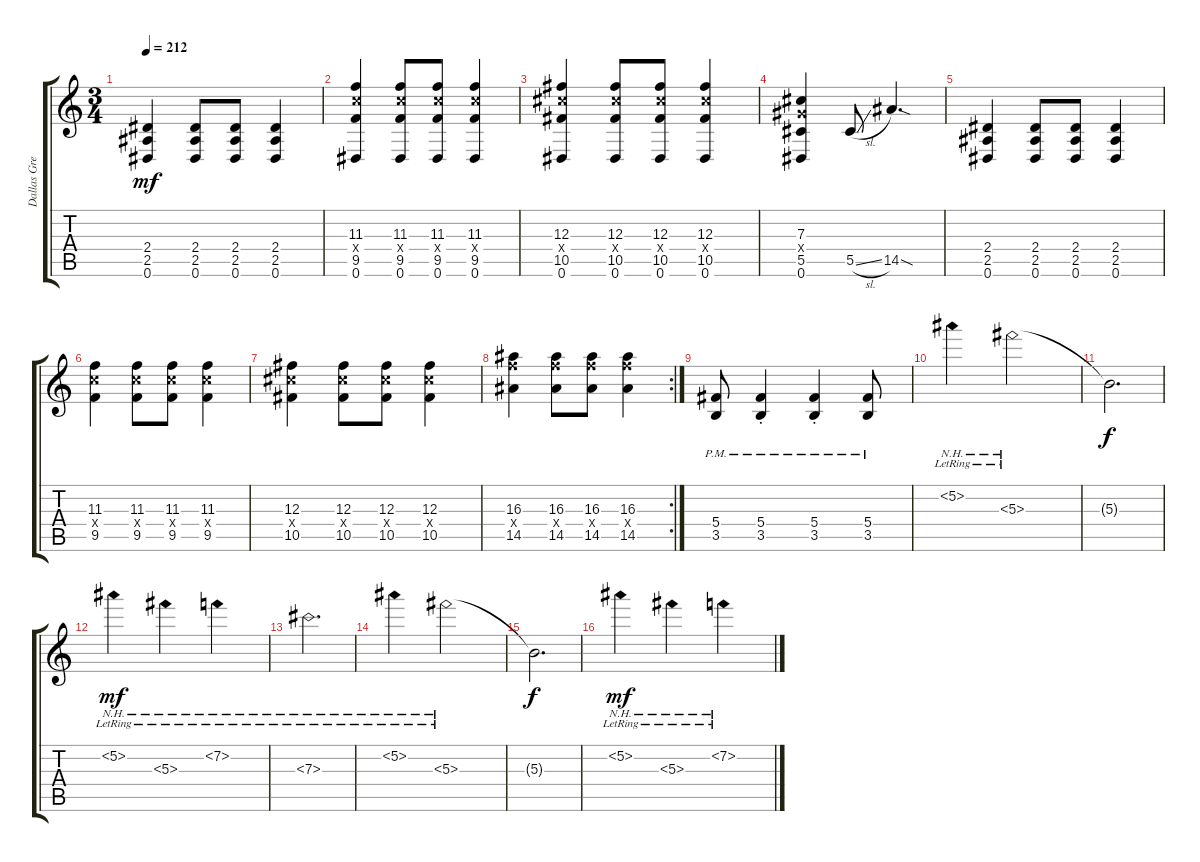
\track ("Dallas Green" "Dallas Gre") {instrument distortionguitar}
\staff {score tabs}
\tuning (Eb4 Bb3 Gb3 Db3 Ab2 Eb2) {hide}
\ts (3 4)
\tempo 212
\clef g2
\ks c
(2.4 2.5 0.6).4{dy mf} (2.4 2.5 0.6).8 (2.4 2.5 0.6).8 (2.4 2.5 0.6).4 |
(11.3 11.4{x} 9.5 0.6).4 (11.3 11.4{x} 9.5 0.6).8 (11.3 11.4{x} 9.5 0.6).8 (11.3 11.4{x} 9.5 0.6).4 |
(12.3 12.4{x} 10.5 0.6).4 (12.3 12.4{x} 10.5 0.6).8 (12.3 12.4{x} 10.5 0.6).8 (12.3 12.4{x} 10.5 0.6).4 |
(7.3 7.4{x} 5.5 0.6).4 5.5{sl}.8 14.5{sod}.4{d} |
(2.4 2.5 0.6).4 (2.4 2.5 0.6).8 (2.4 2.5 0.6).8 (2.4 2.5 0.6).4 |
(11.3 11.4{x} 9.5).4 (11.3 11.4{x} 9.5).8 (11.3 11.4{x} 9.5).8 (11.3 11.4{x} 9.5).4 |
(12.3 12.4{x} 10.5).4 (12.3 12.4{x} 10.5).8 (12.3 12.4{x} 10.5).8 (12.3 12.4{x} 10.5).4 |
\rc 2
(16.3 16.4{x} 14.5).4 (16.3 16.4{x} 14.5).8 (16.3 16.4{x} 14.5).8 (16.3 16.4{x} 14.5).4 |
(5.4{pm} 3.5).8 (5.4{pm st} 3.5).4 (5.4{pm st} 3.5).4 (5.4{pm} 3.5).8 |
5.2{nh lr}.4 5.3{nh lr}.2 |
5.3{t}.2{d dy f} |
5.2{nh lr}.4{dy mf} 5.3{nh lr}.4 7.2{nh lr}.4 |
7.3{nh lr}.2{d} |
5.2{nh lr}.4 5.3{nh lr}.2 |
5.3{t}.2{d dy f} |
5.2{nh lr}.4{dy mf} 5.3{nh lr}.4 7.2{nh lr}.4
